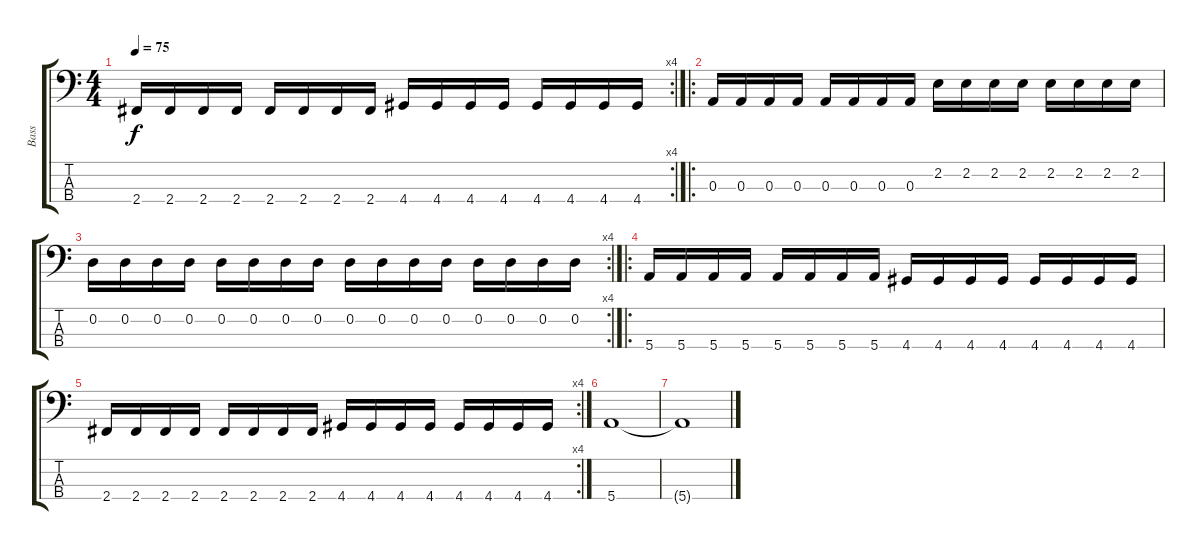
\track ("Bass" "Bass") {instrument electricbasspick}
\staff {score tabs}
\tuning (G2 D2 A1 E1) {hide}
\rc 4
\ts (4 4)
\tempo 75
\clef f4
\ks c
2.4.16{dy f} 2.4.16 2.4.16 2.4.16 2.4.16 2.4.16 2.4.16 2.4.16 4.4.16 4.4.16 4.4.16 4.4.16 4.4.16 4.4.16 4.4.16 4.4.16 |
\ro
0.3.16 0.3.16 0.3.16 0.3.16 0.3.16 0.3.16 0.3.16 0.3.16 2.2.16 2.2.16 2.2.16 2.2.16 2.2.16 2.2.16 2.2.16 2.2.16 |
\rc 4
0.2.16 0.2.16 0.2.16 0.2.16 0.2.16 0.2.16 0.2.16 0.2.16 0.2.16 0.2.16 0.2.16 0.2.16 0.2.16 0.2.16 0.2.16 0.2.16 |
\ro
5.4.16 5.4.16 5.4.16 5.4.16 5.4.16 5.4.16 5.4.16 5.4.16 4.4.16 4.4.16 4.4.16 4.4.16 4.4.16 4.4.16 4.4.16 4.4.16 |
\rc 4
2.4.16 2.4.16 2.4.16 2.4.16 2.4.16 2.4.16 2.4.16 2.4.16 4.4.16 4.4.16 4.4.16 4.4.16 4.4.16 4.4.16 4.4.16 4.4.16 |
5.4.1{volume 0} |
5.4{t}.1
